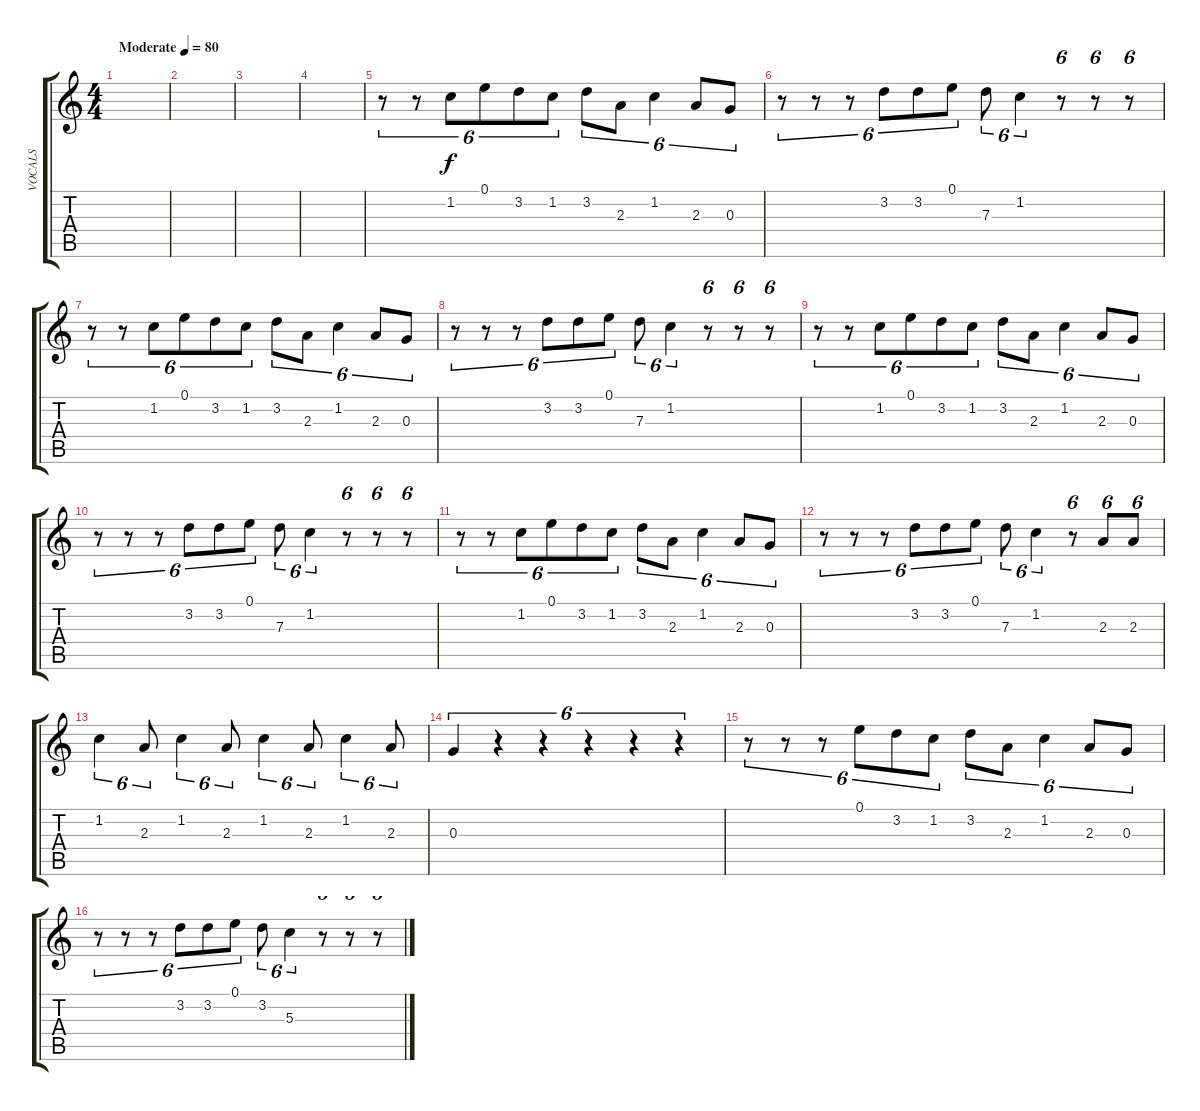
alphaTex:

\track ("VOCALS" "VOCALS") {instrument acousticguitarnylon}
\staff {score tabs}
\tuning (E4 B3 G3 D3 A2 E2) {hide}
\ts (4 4)
\tempo (80 "Moderate")
\clef g2
\ks c
|
|
|
|
r.8{tu (6 4)} r.8{tu (6 4)} 1.2.8{tu (6 4)} 0.1.8{tu (6 4)} 3.2.8{tu (6 4)} 1.2.8{tu (6 4)} 3.2.8{tu (6 4)} 2.3.8{tu (6 4)} 1.2.4{tu (6 4)} 2.3.8{tu (6 4)} 0.3.8{tu (6 4)} |
r.8{tu (6 4)} r.8{tu (6 4)} r.8{tu (6 4)} 3.2.8{tu (6 4)} 3.2.8{tu (6 4)} 0.1.8{tu (6 4)} 7.3.8{tu (6 4)} 1.2.4{tu (6 4)} r.8{tu (6 4)} r.8{tu (6 4)} r.8{tu (6 4)} |
r.8{tu (6 4)} r.8{tu (6 4)} 1.2.8{tu (6 4)} 0.1.8{tu (6 4)} 3.2.8{tu (6 4)} 1.2.8{tu (6 4)} 3.2.8{tu (6 4)} 2.3.8{tu (6 4)} 1.2.4{tu (6 4)} 2.3.8{tu (6 4)} 0.3.8{tu (6 4)} |
r.8{tu (6 4)} r.8{tu (6 4)} r.8{tu (6 4)} 3.2.8{tu (6 4)} 3.2.8{tu (6 4)} 0.1.8{tu (6 4)} 7.3.8{tu (6 4)} 1.2.4{tu (6 4)} r.8{tu (6 4)} r.8{tu (6 4)} r.8{tu (6 4)} |
r.8{tu (6 4)} r.8{tu (6 4)} 1.2.8{tu (6 4)} 0.1.8{tu (6 4)} 3.2.8{tu (6 4)} 1.2.8{tu (6 4)} 3.2.8{tu (6 4)} 2.3.8{tu (6 4)} 1.2.4{tu (6 4)} 2.3.8{tu (6 4)} 0.3.8{tu (6 4)} |
r.8{tu (6 4)} r.8{tu (6 4)} r.8{tu (6 4)} 3.2.8{tu (6 4)} 3.2.8{tu (6 4)} 0.1.8{tu (6 4)} 7.3.8{tu (6 4)} 1.2.4{tu (6 4)} r.8{tu (6 4)} r.8{tu (6 4)} r.8{tu (6 4)} |
r.8{tu (6 4)} r.8{tu (6 4)} 1.2.8{tu (6 4)} 0.1.8{tu (6 4)} 3.2.8{tu (6 4)} 1.2.8{tu (6 4)} 3.2.8{tu (6 4)} 2.3.8{tu (6 4)} 1.2.4{tu (6 4)} 2.3.8{tu (6 4)} 0.3.8{tu (6 4)} |
r.8{tu (6 4)} r.8{tu (6 4)} r.8{tu (6 4)} 3.2.8{tu (6 4)} 3.2.8{tu (6 4)} 0.1.8{tu (6 4)} 7.3.8{tu (6 4)} 1.2.4{tu (6 4)} r.8{tu (6 4)} 2.3.8{tu (6 4)} 2.3.8{tu (6 4)} |
1.2.4{tu (6 4)} 2.3.8{tu (6 4)} 1.2.4{tu (6 4)} 2.3.8{tu (6 4)} 1.2.4{tu (6 4)} 2.3.8{tu (6 4)} 1.2.4{tu (6 4)} 2.3.8{tu (6 4)} |
0.3.4{tu (6 4)} r.4{tu (6 4)} r.4{tu (6 4)} r.4{tu (6 4)} r.4{tu (6 4)} r.4{tu (6 4)} |
r.8{tu (6 4)} r.8{tu (6 4)} r.8{tu (6 4)} 0.1.8{tu (6 4)} 3.2.8{tu (6 4)} 1.2.8{tu (6 4)} 3.2.8{tu (6 4)} 2.3.8{tu (6 4)} 1.2.4{tu (6 4)} 2.3.8{tu (6 4)} 0.3.8{tu (6 4)} |
r.8{tu (6 4)} r.8{tu (6 4)} r.8{tu (6 4)} 3.2.8{tu (6 4)} 3.2.8{tu (6 4)} 0.1.8{tu (6 4)} 3.2.8{tu (6 4)} 5.3.4{tu (6 4)} r.8{tu (6 4)} r.8{tu (6 4)} r.8{tu (6 4)}
